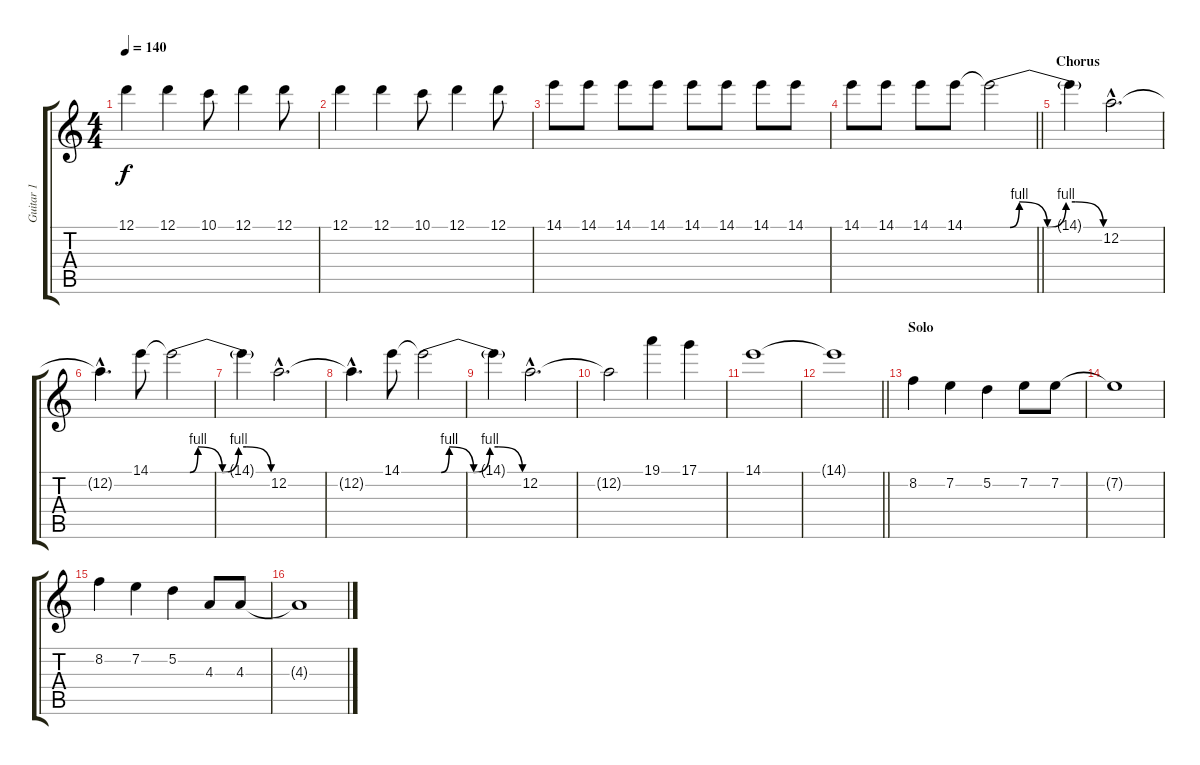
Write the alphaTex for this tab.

\track ("Guitar 1" "Guitar 1") {instrument distortionguitar}
\staff {score tabs}
\tuning (D4 A3 F3 C3 G2 C2) {hide}
\ts (4 4)
\tempo 140
\clef g2
\ks c
12.1.4{dy f} 12.1.4 10.1.8 12.1.4 12.1.8 |
12.1.4 12.1.4 10.1.8 12.1.4 12.1.8 |
14.1.8 14.1.8 14.1.8 14.1.8 14.1.8 14.1.8 14.1.8 14.1.8 |
\barLineRight lightlight
14.1.8 14.1.8 14.1.8 14.1.8 14.1{be (custom 0 0 10 0 15 4 30 0 40 4 45 4 60 0) t}.2 |
\section ("" "Chorus")
14.1{t}.4 12.2{hac}.2{d} |
12.2{hac t}.4{d} 14.1.8 14.1{be (custom 0 0 10 0 15 4 30 0 40 4 45 4 60 0) t}.2 |
14.1{t}.4 12.2{hac}.2{d} |
12.2{hac t}.4{d} 14.1.8 14.1{be (custom 0 0 10 0 15 4 30 0 40 4 45 4 60 0) t}.2 |
14.1{t}.4 12.2{hac}.2{d} |
12.2{t}.2 19.1.4 17.1.4 |
14.1.1 |
\barLineRight lightlight
14.1{t}.1 |
\section ("" "Solo")
8.2.4 7.2.4 5.2.4 7.2.8 7.2.8 |
7.2{t}.1 |
8.2.4 7.2.4 5.2.4 4.3.8 4.3.8 |
4.3{t}.1
